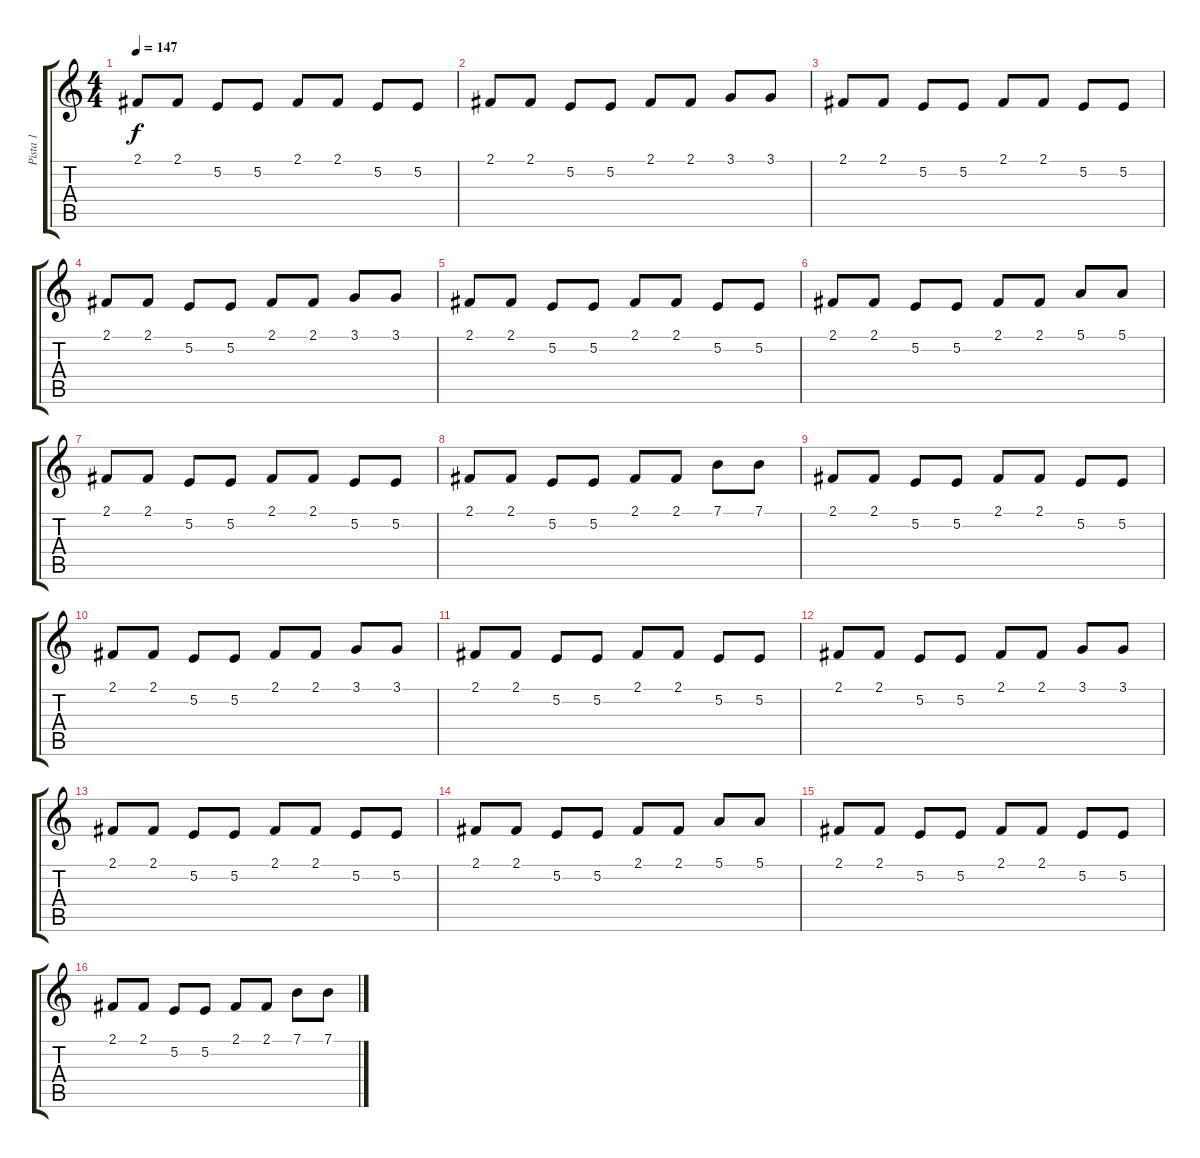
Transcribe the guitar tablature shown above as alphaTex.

\track ("Pista 1" "Pista 1") {instrument stringensemble1}
\staff {score tabs}
\tuning (E4 B3 G3 D3 A2 E2) {hide}
\ts (4 4)
\tempo 147
\clef g2
\ks c
2.1.8{dy f} 2.1.8 5.2.8 5.2.8 2.1.8 2.1.8 5.2.8 5.2.8 |
2.1.8 2.1.8 5.2.8 5.2.8 2.1.8 2.1.8 3.1.8 3.1.8 |
2.1.8 2.1.8 5.2.8 5.2.8 2.1.8 2.1.8 5.2.8 5.2.8 |
2.1.8 2.1.8 5.2.8 5.2.8 2.1.8 2.1.8 3.1.8 3.1.8 |
2.1.8 2.1.8 5.2.8 5.2.8 2.1.8 2.1.8 5.2.8 5.2.8 |
2.1.8 2.1.8 5.2.8 5.2.8 2.1.8 2.1.8 5.1.8 5.1.8 |
2.1.8 2.1.8 5.2.8 5.2.8 2.1.8 2.1.8 5.2.8 5.2.8 |
2.1.8 2.1.8 5.2.8 5.2.8 2.1.8 2.1.8 7.1.8 7.1.8 |
2.1.8 2.1.8 5.2.8 5.2.8 2.1.8 2.1.8 5.2.8 5.2.8 |
2.1.8 2.1.8 5.2.8 5.2.8 2.1.8 2.1.8 3.1.8 3.1.8 |
2.1.8 2.1.8 5.2.8 5.2.8 2.1.8 2.1.8 5.2.8 5.2.8 |
2.1.8 2.1.8 5.2.8 5.2.8 2.1.8 2.1.8 3.1.8 3.1.8 |
2.1.8 2.1.8 5.2.8 5.2.8 2.1.8 2.1.8 5.2.8 5.2.8 |
2.1.8 2.1.8 5.2.8 5.2.8 2.1.8 2.1.8 5.1.8 5.1.8 |
2.1.8 2.1.8 5.2.8 5.2.8 2.1.8 2.1.8 5.2.8 5.2.8 |
2.1.8 2.1.8 5.2.8 5.2.8 2.1.8 2.1.8 7.1.8 7.1.8
